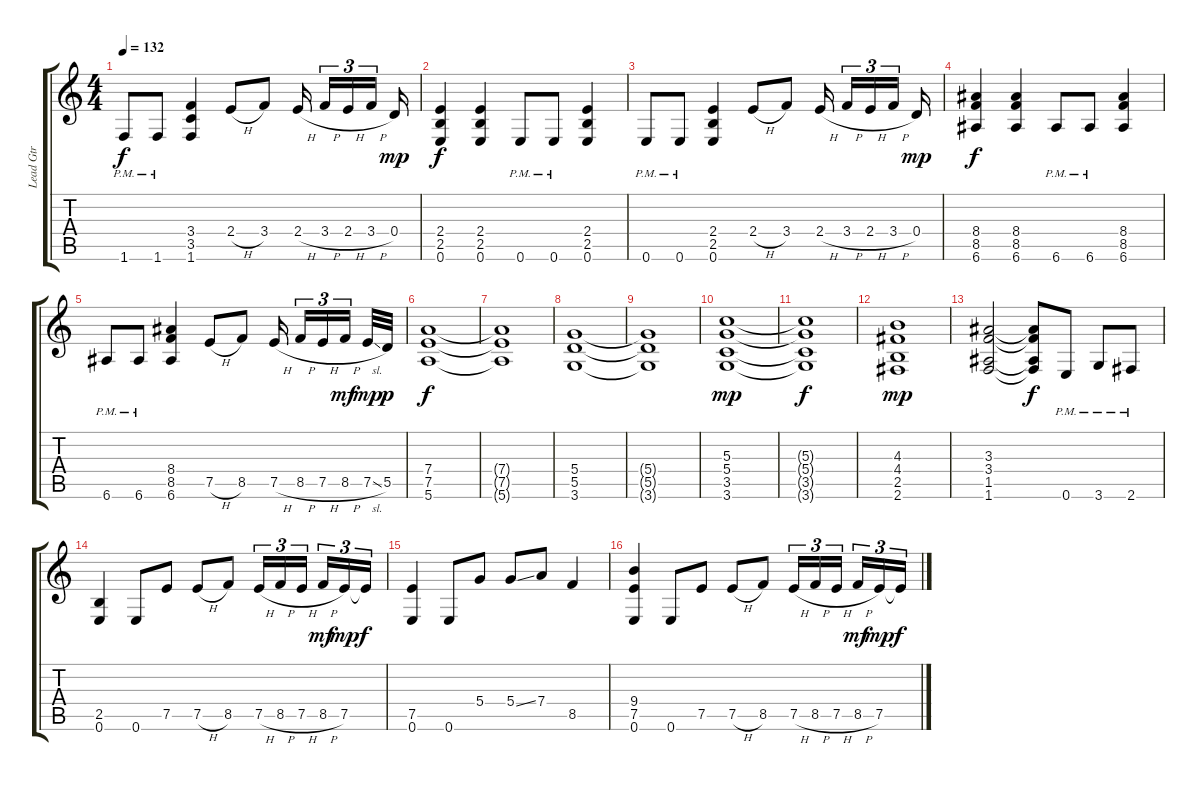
\track ("Lead Gtr" "Lead Gtr") {instrument distortionguitar}
\staff {score tabs}
\tuning (E4 B3 G3 D3 A2 E2) {hide}
\ts (4 4)
\tempo 132
\clef g2
\ks c
1.6{pm}.8{dy f} 1.6{pm}.8 (3.4 3.5 1.6).4 2.4{h}.8 3.4.8 2.4{h}.16 3.4{h}.16{tu (3 2)} 2.4{h}.16{tu (3 2)} 3.4{h}.16{tu (3 2)} 0.4.16{dy mp} |
(2.4 2.5 0.6).4{dy f} (2.4 2.5 0.6).4 0.6{pm}.8 0.6{pm}.8 (2.4 2.5 0.6).4 |
0.6{pm}.8 0.6{pm}.8 (2.4 2.5 0.6).4 2.4{h}.8 3.4.8 2.4{h}.16 3.4{h}.16{tu (3 2)} 2.4{h}.16{tu (3 2)} 3.4{h}.16{tu (3 2)} 0.4.16{dy mp} |
(8.4 8.5 6.6).4{dy f} (8.4 8.5 6.6).4 6.6{pm}.8 6.6{pm}.8 (8.4 8.5 6.6).4 |
6.6{pm}.8 6.6{pm}.8 (8.4 8.5 6.6).4 7.5{h}.8 8.5.8 7.5{h}.16 8.5{h}.16{tu (3 2)} 7.5{h}.16{tu (3 2)} 8.5{h}.16{tu (3 2) dy mf} 7.5{sl}.32{dy mp} 5.5.32{dy p} |
(7.4 7.5 5.6).1{dy f} |
(7.4{t} 7.5{t} 5.6{t}).1 |
(5.4 5.5 3.6).1 |
(5.4{t} 5.5{t} 3.6{t}).1 |
(5.3 5.4 3.5 3.6).1{dy mp} |
(5.3{t} 5.4{t} 3.5{t} 3.6{t}).1{dy f} |
(4.3 4.4 2.5 2.6).1{dy mp} |
(3.3 3.4 1.5 1.6).2 (3.3{t} 3.4{t} 1.5{t} 1.6{t}).8{dy f} 0.6{pm}.8 3.6{pm}.8 2.6{pm}.8 |
(2.5 0.6).4 0.6.8 7.5.8 7.5{h}.8 8.5.8 7.5{h}.16{tu (3 2)} 8.5{h}.16{tu (3 2)} 7.5{h}.16{tu (3 2)} 8.5{h}.16{tu (3 2) dy mf} 7.5.16{tu (3 2) dy mp} 7.5{t}.16{tu (3 2) dy f} |
(7.5 0.6).4 0.6.8 5.4.8 5.4{ss}.8 7.4.8 8.5.4 |
(9.4 7.5 0.6).4 0.6.8 7.5.8 7.5{h}.8 8.5.8 7.5{h}.16{tu (3 2)} 8.5{h}.16{tu (3 2)} 7.5{h}.16{tu (3 2)} 8.5{h}.16{tu (3 2) dy mf} 7.5.16{tu (3 2) dy mp} 7.5{t}.16{tu (3 2) dy f}
